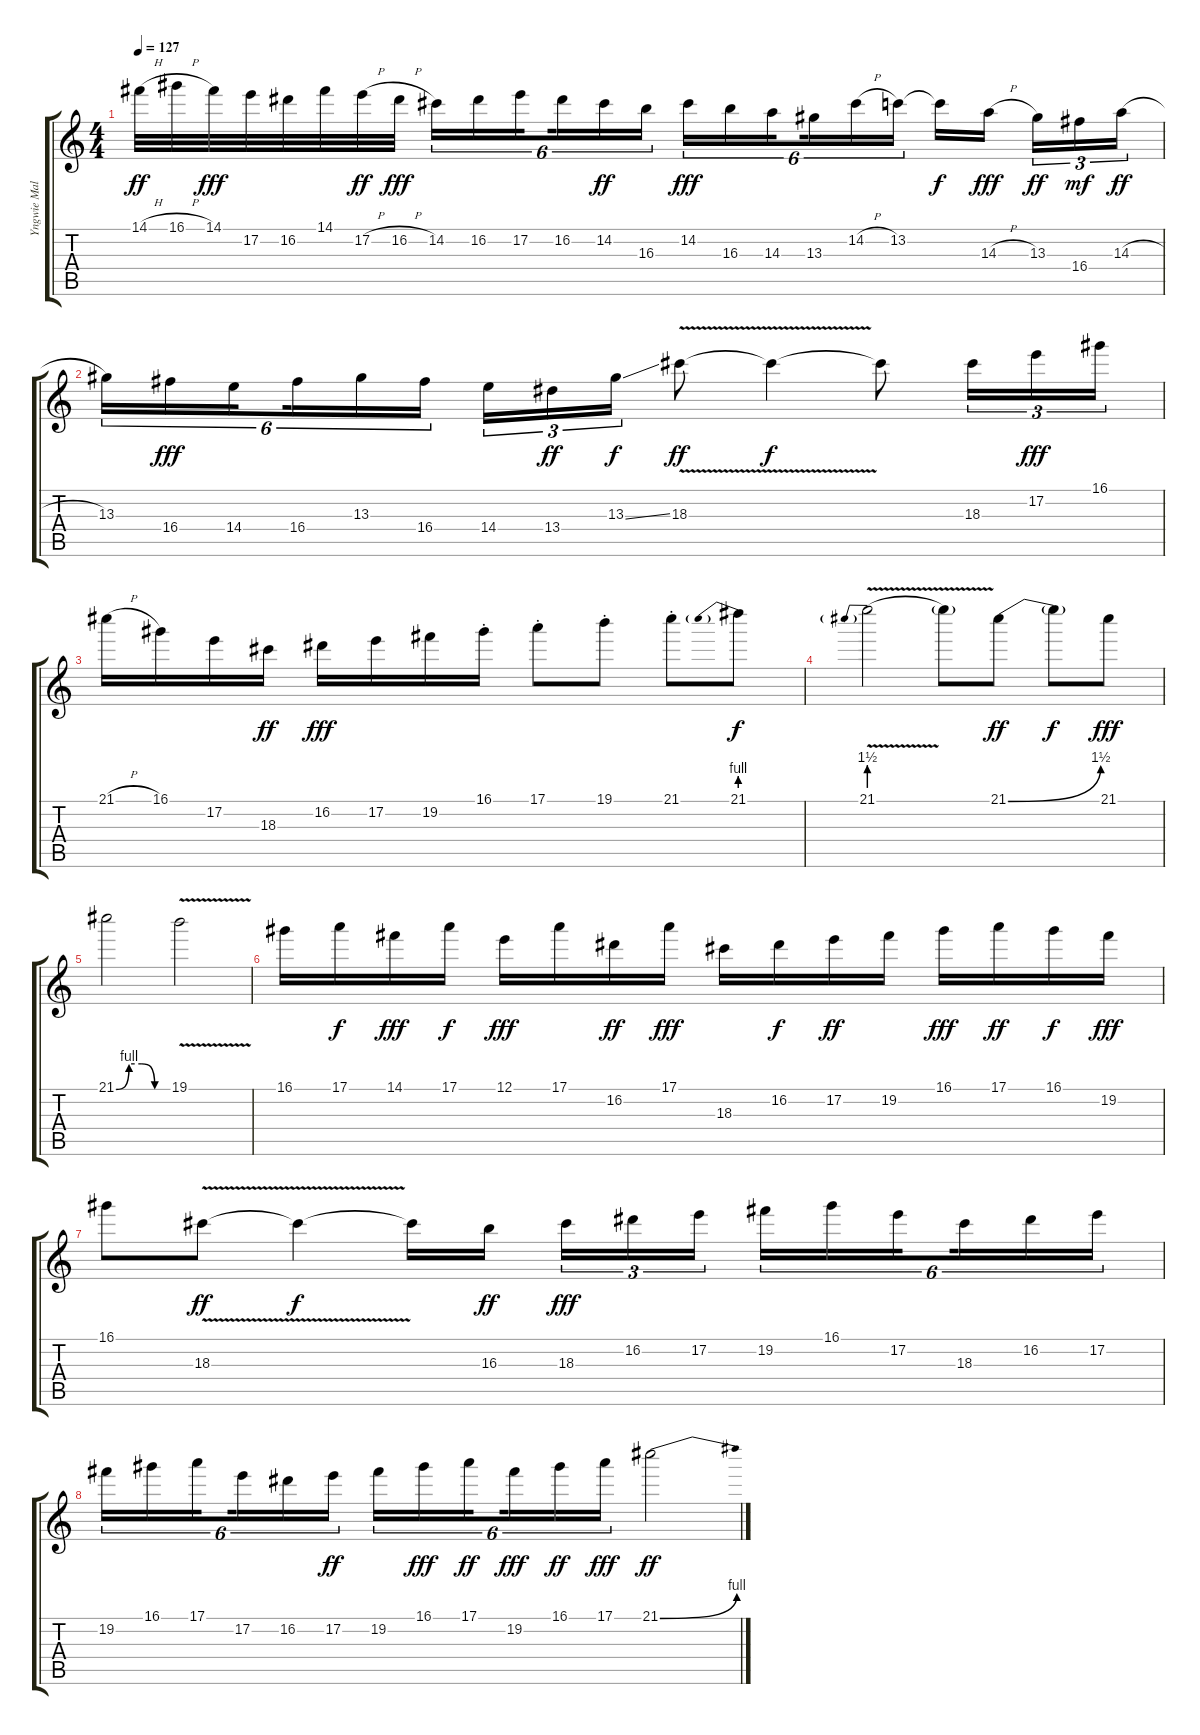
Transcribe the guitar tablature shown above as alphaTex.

\track ("Yngwie Malmsteen" "Yngwie Mal") {instrument overdrivenguitar}
\staff {score tabs}
\tuning (E4 B3 G3 D3 A2 E2) {hide}
\ts (4 4)
\tempo 127
\clef g2
\ks c
14.1{h}.32{dy ff} 16.1{h}.32 14.1.32{dy fff} 17.2.32 16.2.32 14.1.32 17.2{h}.32{dy ff} 16.2{h}.32{dy fff} 14.2.16{tu (6 4)} 16.2.16{tu (6 4)} 17.2.16{tu (6 4) beam splitsecondary} 16.2.16{tu (6 4)} 14.2.16{tu (6 4) dy ff} 16.3.16{tu (6 4)} 14.2.16{tu (6 4) dy fff} 16.3.16{tu (6 4)} 14.3.16{tu (6 4) beam splitsecondary} 13.3.16{tu (6 4)} 14.2{h}.16{tu (6 4)} 13.2.16{tu (6 4)} 13.2{t}.16{dy f} 14.3{h}.16{dy fff beam splitsecondary} 13.3.16{tu (3 2) dy ff} 16.4.16{tu (3 2) dy mf} 14.3{h}.16{tu (3 2) dy ff} |
13.3.16{tu (6 4)} 16.4.16{tu (6 4) dy fff} 14.4.16{tu (6 4) beam splitsecondary} 16.4.16{tu (6 4)} 13.3.16{tu (6 4)} 16.4.16{tu (6 4)} 14.4.16{tu (3 2)} 13.4.16{tu (3 2) dy ff} 13.3{ss}.16{tu (3 2) dy f} 18.3{v}.8{dy ff} 18.3{t}.4{dy f} 18.3{t}.8 18.3.16{tu (3 2)} 17.2.16{tu (3 2) dy fff} 16.1.16{tu (3 2)} |
21.1{h}.16 16.1.16 17.2.16 18.3.16{dy ff} 16.2.16{dy fff} 17.2.16 19.2.16 16.1{st}.16 17.1{st}.8 19.1{st}.8 21.1{st}.8 21.1{be (prebend 0 4 60 4)}.8{dy f} |
21.1{be (prebend 0 6 60 6) v}.2 21.1{t}.8 21.1{be (bend 0 0 60 6)}.8{dy ff} 21.1{t}.8{dy f} 21.1.8{dy fff} |
21.1{be (custom 0 0 15 4 30 4 45 0 60 0)}.2 19.1{v}.2 |
16.1.16 17.1.16{dy f} 14.1.16{dy fff} 17.1.16{dy f} 12.1.16{dy fff} 17.1.16 16.2.16{dy ff} 17.1.16{dy fff} 18.3.16 16.2.16{dy f} 17.2.16{dy ff} 19.2.16 16.1.16{dy fff} 17.1.16{dy ff} 16.1.16{dy f} 19.2.16{dy fff} |
16.1.8 18.3{v}.8{dy ff} 18.3{t}.4{dy f} 18.3{t}.16 16.3.16{dy ff beam splitsecondary} 18.3.16{tu (3 2) dy fff} 16.2.16{tu (3 2)} 17.2.16{tu (3 2)} 19.2.16{tu (6 4)} 16.1.16{tu (6 4)} 17.2.16{tu (6 4) beam splitsecondary} 18.3.16{tu (6 4)} 16.2.16{tu (6 4)} 17.2.16{tu (6 4)} |
19.2.16{tu (6 4)} 16.1.16{tu (6 4)} 17.1.16{tu (6 4) beam splitsecondary} 17.2.16{tu (6 4)} 16.2.16{tu (6 4)} 17.2.16{tu (6 4) dy ff} 19.2.16{tu (6 4)} 16.1.16{tu (6 4) dy fff} 17.1.16{tu (6 4) dy ff beam splitsecondary} 19.2.16{tu (6 4) dy fff} 16.1.16{tu (6 4) dy ff} 17.1.16{tu (6 4) dy fff} 21.1{be (bend 0 0 60 4)}.2{dy ff}
